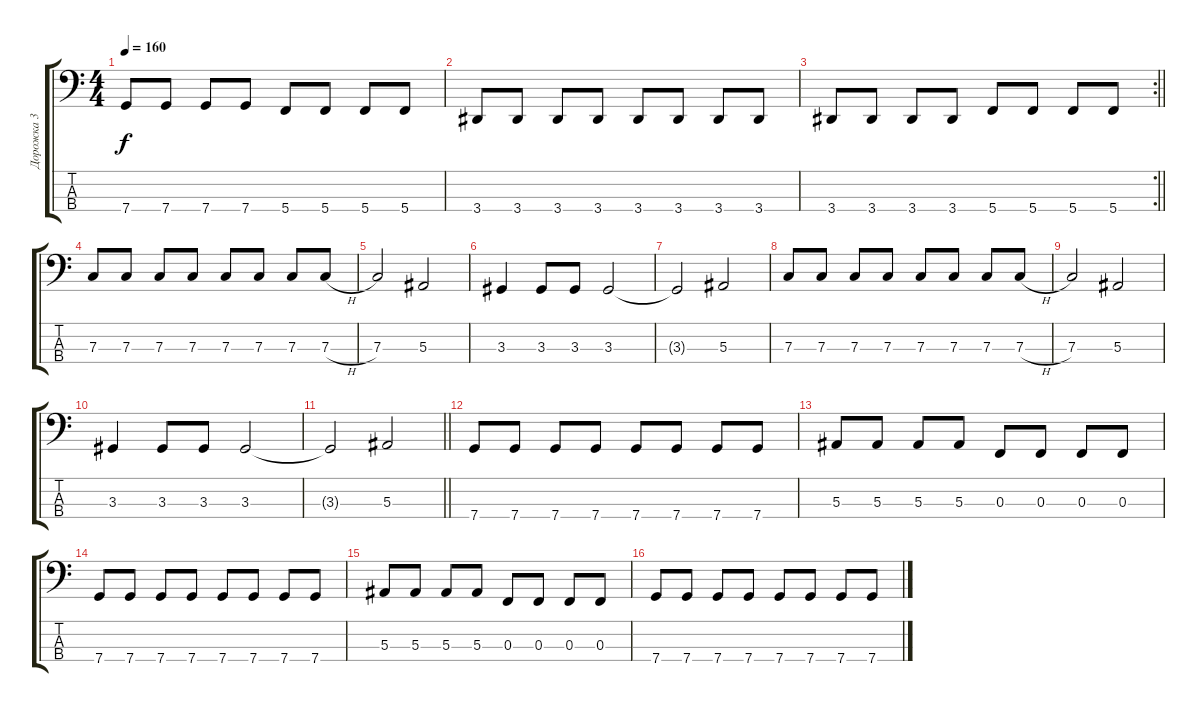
\track ("Дорожка 3" "Дорожка 3") {instrument slapbass1}
\staff {score tabs}
\tuning (Eb2 Bb1 F1 C1) {hide}
\ts (4 4)
\tempo 160
\clef f4
\ks c
7.4.8{dy f} 7.4.8 7.4.8 7.4.8 5.4.8 5.4.8 5.4.8 5.4.8 |
3.4.8 3.4.8 3.4.8 3.4.8 3.4.8 3.4.8 3.4.8 3.4.8 |
\rc 2
\barLineRight lightlight
3.4.8 3.4.8 3.4.8 3.4.8 5.4.8 5.4.8 5.4.8 5.4.8 |
7.3.8 7.3.8 7.3.8 7.3.8 7.3.8 7.3.8 7.3.8 7.3{h}.8 |
7.3.2 5.3.2 |
3.3.4 3.3.8 3.3.8 3.3.2 |
3.3{t}.2 5.3.2 |
7.3.8 7.3.8 7.3.8 7.3.8 7.3.8 7.3.8 7.3.8 7.3{h}.8 |
7.3.2 5.3.2 |
3.3.4 3.3.8 3.3.8 3.3.2 |
\barLineRight lightlight
3.3{t}.2 5.3.2 |
7.4.8 7.4.8 7.4.8 7.4.8 7.4.8 7.4.8 7.4.8 7.4.8 |
5.3.8 5.3.8 5.3.8 5.3.8 0.3.8 0.3.8 0.3.8 0.3.8 |
7.4.8 7.4.8 7.4.8 7.4.8 7.4.8 7.4.8 7.4.8 7.4.8 |
5.3.8 5.3.8 5.3.8 5.3.8 0.3.8 0.3.8 0.3.8 0.3.8 |
7.4.8 7.4.8 7.4.8 7.4.8 7.4.8 7.4.8 7.4.8 7.4.8
